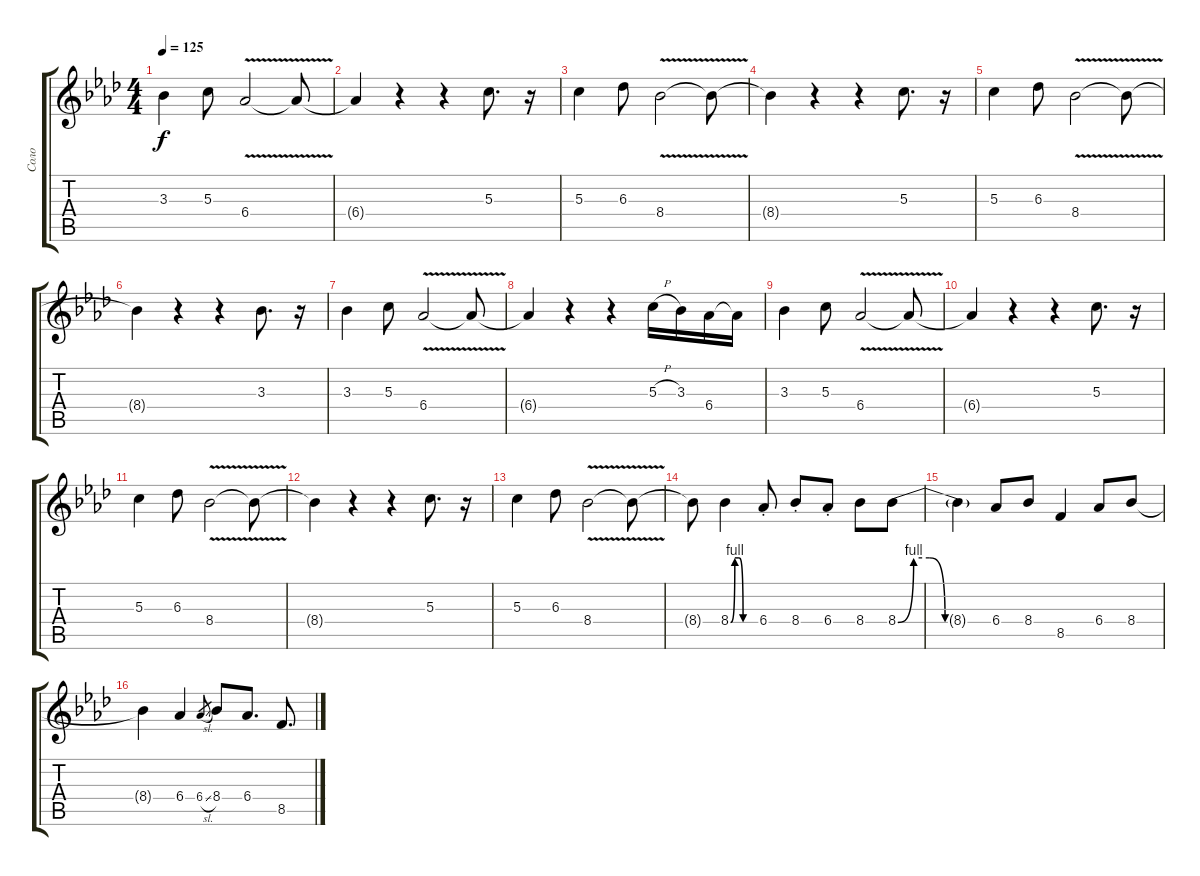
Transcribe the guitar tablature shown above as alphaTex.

\track ("Соло" "Соло") {solo instrument overdrivenguitar}
\staff {score tabs}
\tuning (E4 B3 G3 D3 A2 E2) {hide}
\ts (4 4)
\tempo 125
\clef g2
\ks fminor
3.3.4{dy f} 5.3.8 6.4{v}.2 6.4{t}.8 |
6.4{t}.4 r.4 r.4 5.3.8{d} r.16 |
5.3.4 6.3.8 8.4{v}.2 8.4{t}.8 |
8.4{t}.4 r.4 r.4 5.3.8{d} r.16 |
5.3.4 6.3.8 8.4{v}.2 8.4{t}.8 |
8.4{t}.4 r.4 r.4 3.3.8{d} r.16 |
3.3.4 5.3.8 6.4{v}.2 6.4{t}.8 |
6.4{t}.4 r.4 r.4 5.3{h}.16 3.3.16 6.4.16 6.4{t}.16 |
3.3.4 5.3.8 6.4{v}.2 6.4{t}.8 |
6.4{t}.4 r.4 r.4 5.3.8{d} r.16 |
5.3.4 6.3.8 8.4{v}.2 8.4{t}.8 |
8.4{t}.4 r.4 r.4 5.3.8{d} r.16 |
5.3.4 6.3.8 8.4{v}.2 8.4{t}.8 |
8.4{t}.8 8.4{be (custom 0 0 10 4 20 4 30 0 60 0)}.4 6.4{st}.8 8.4{st}.8 6.4{st}.8 8.4.8 8.4{be (custom 0 0 10 4 20 4 30 0 60 0)}.8 |
8.4{t}.4 6.4.8 8.4.8 8.5.4 6.4.8 8.4.8 |
8.4{t}.4 6.4.4 6.4{sl}.8{gr} 8.4.8 6.4.8{d} 8.5.8{d}
